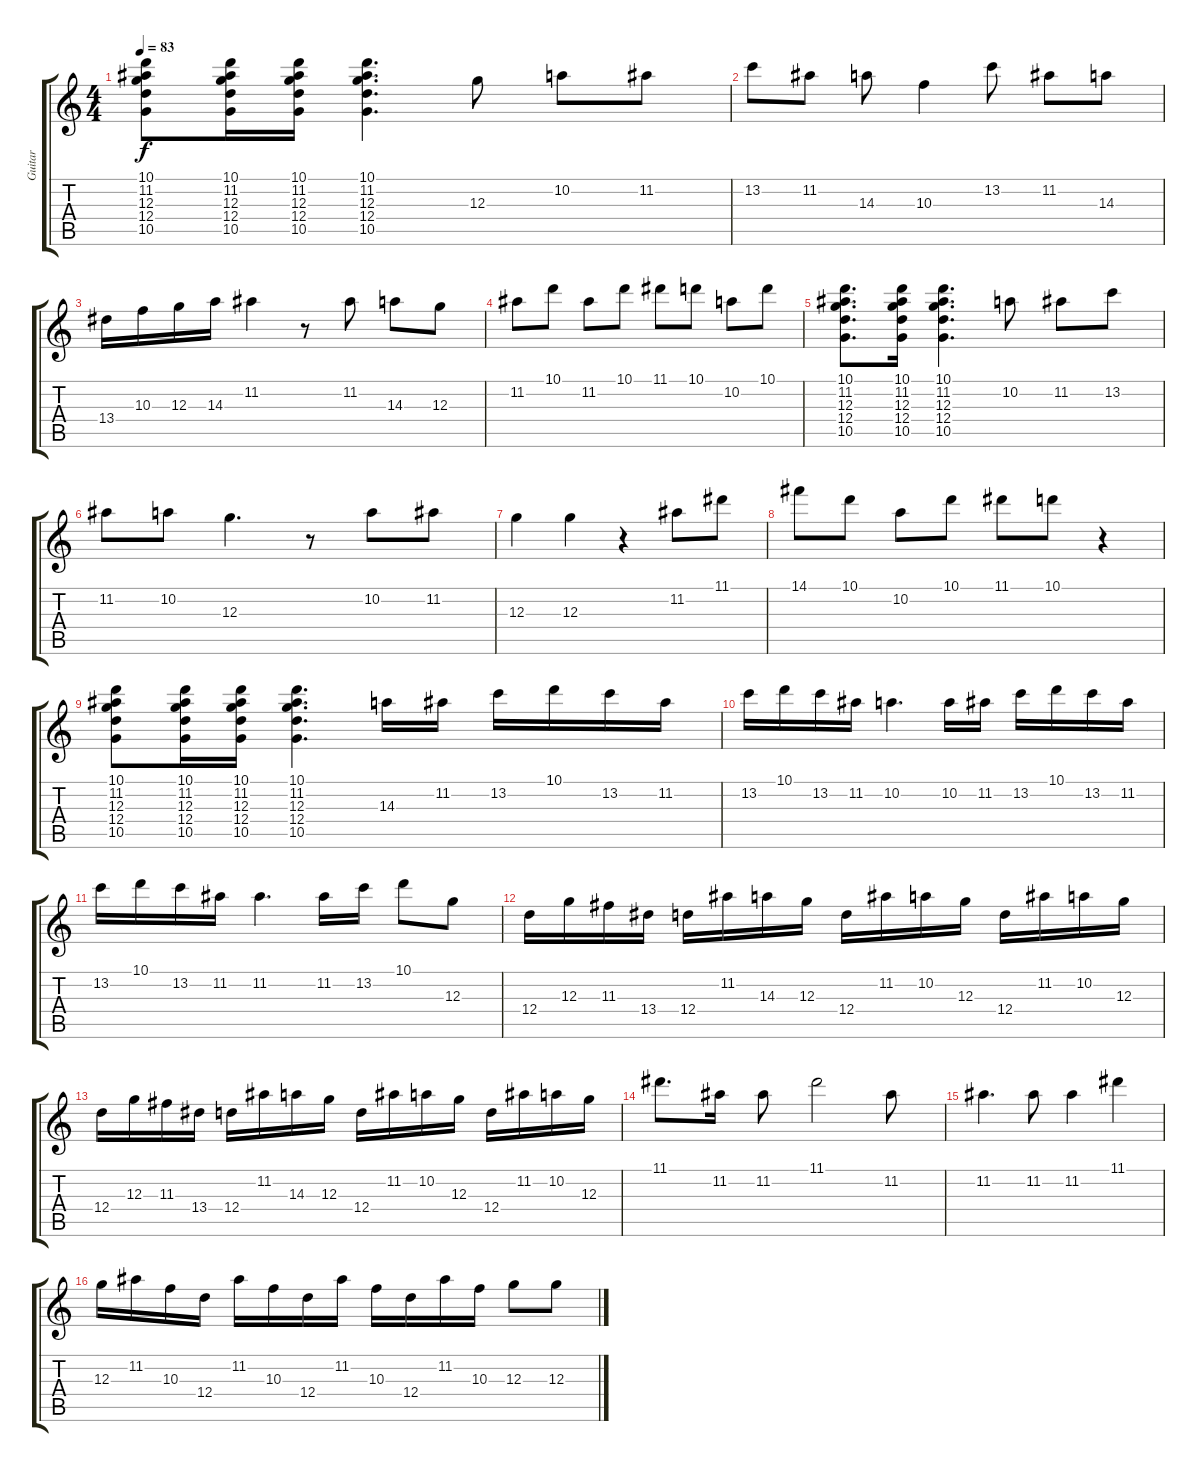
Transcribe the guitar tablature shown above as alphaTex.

\track ("Guitar" "Guitar") {instrument acousticguitarsteel}
\staff {score tabs}
\tuning (E4 B3 G3 D3 A2 E2) {hide}
\ts (4 4)
\tempo 83
\clef g2
\ks c
(10.1 11.2 12.3 12.4 10.5).8{dy f} (10.1 11.2 12.3 12.4 10.5).16 (10.1 11.2 12.3 12.4 10.5).16 (10.1 11.2 12.3 12.4 10.5).4{d} 12.3.8 10.2.8 11.2.8 |
13.2.8 11.2.8 14.3.8 10.3.4 13.2.8 11.2.8 14.3.8 |
13.4.16 10.3.16 12.3.16 14.3.16 11.2.4 r.8 11.2.8 14.3.8 12.3.8 |
11.2.8 10.1.8 11.2.8 10.1.8 11.1.8 10.1.8 10.2.8 10.1.8 |
(10.1 11.2 12.3 12.4 10.5).8{d} (10.1 11.2 12.3 12.4 10.5).16 (10.1 11.2 12.3 12.4 10.5).4{d} 10.2.8 11.2.8 13.2.8 |
11.2.8 10.2.8 12.3.4{d} r.8 10.2.8 11.2.8 |
12.3.4 12.3.4 r.4 11.2.8 11.1.8 |
14.1.8 10.1.8 10.2.8 10.1.8 11.1.8 10.1.8 r.4 |
(10.1 11.2 12.3 12.4 10.5).8 (10.1 11.2 12.3 12.4 10.5).16 (10.1 11.2 12.3 12.4 10.5).16 (10.1 11.2 12.3 12.4 10.5).4{d} 14.3.16 11.2.16 13.2.16 10.1.16 13.2.16 11.2.16 |
13.2.16 10.1.16 13.2.16 11.2.16 10.2.4{d} 10.2.16 11.2.16 13.2.16 10.1.16 13.2.16 11.2.16 |
13.2.16 10.1.16 13.2.16 11.2.16 11.2.4{d} 11.2.16 13.2.16 10.1.8 12.3.8 |
12.4.16 12.3.16 11.3.16 13.4.16 12.4.16 11.2.16 14.3.16 12.3.16 12.4.16 11.2.16 10.2.16 12.3.16 12.4.16 11.2.16 10.2.16 12.3.16 |
12.4.16 12.3.16 11.3.16 13.4.16 12.4.16 11.2.16 14.3.16 12.3.16 12.4.16 11.2.16 10.2.16 12.3.16 12.4.16 11.2.16 10.2.16 12.3.16 |
11.1.8{d} 11.2.16 11.2.8 11.1.2 11.2.8 |
11.2.4{d} 11.2.8 11.2.4 11.1.4 |
12.3.16 11.2.16 10.3.16 12.4.16 11.2.16 10.3.16 12.4.16 11.2.16 10.3.16 12.4.16 11.2.16 10.3.16 12.3.8 12.3.8
